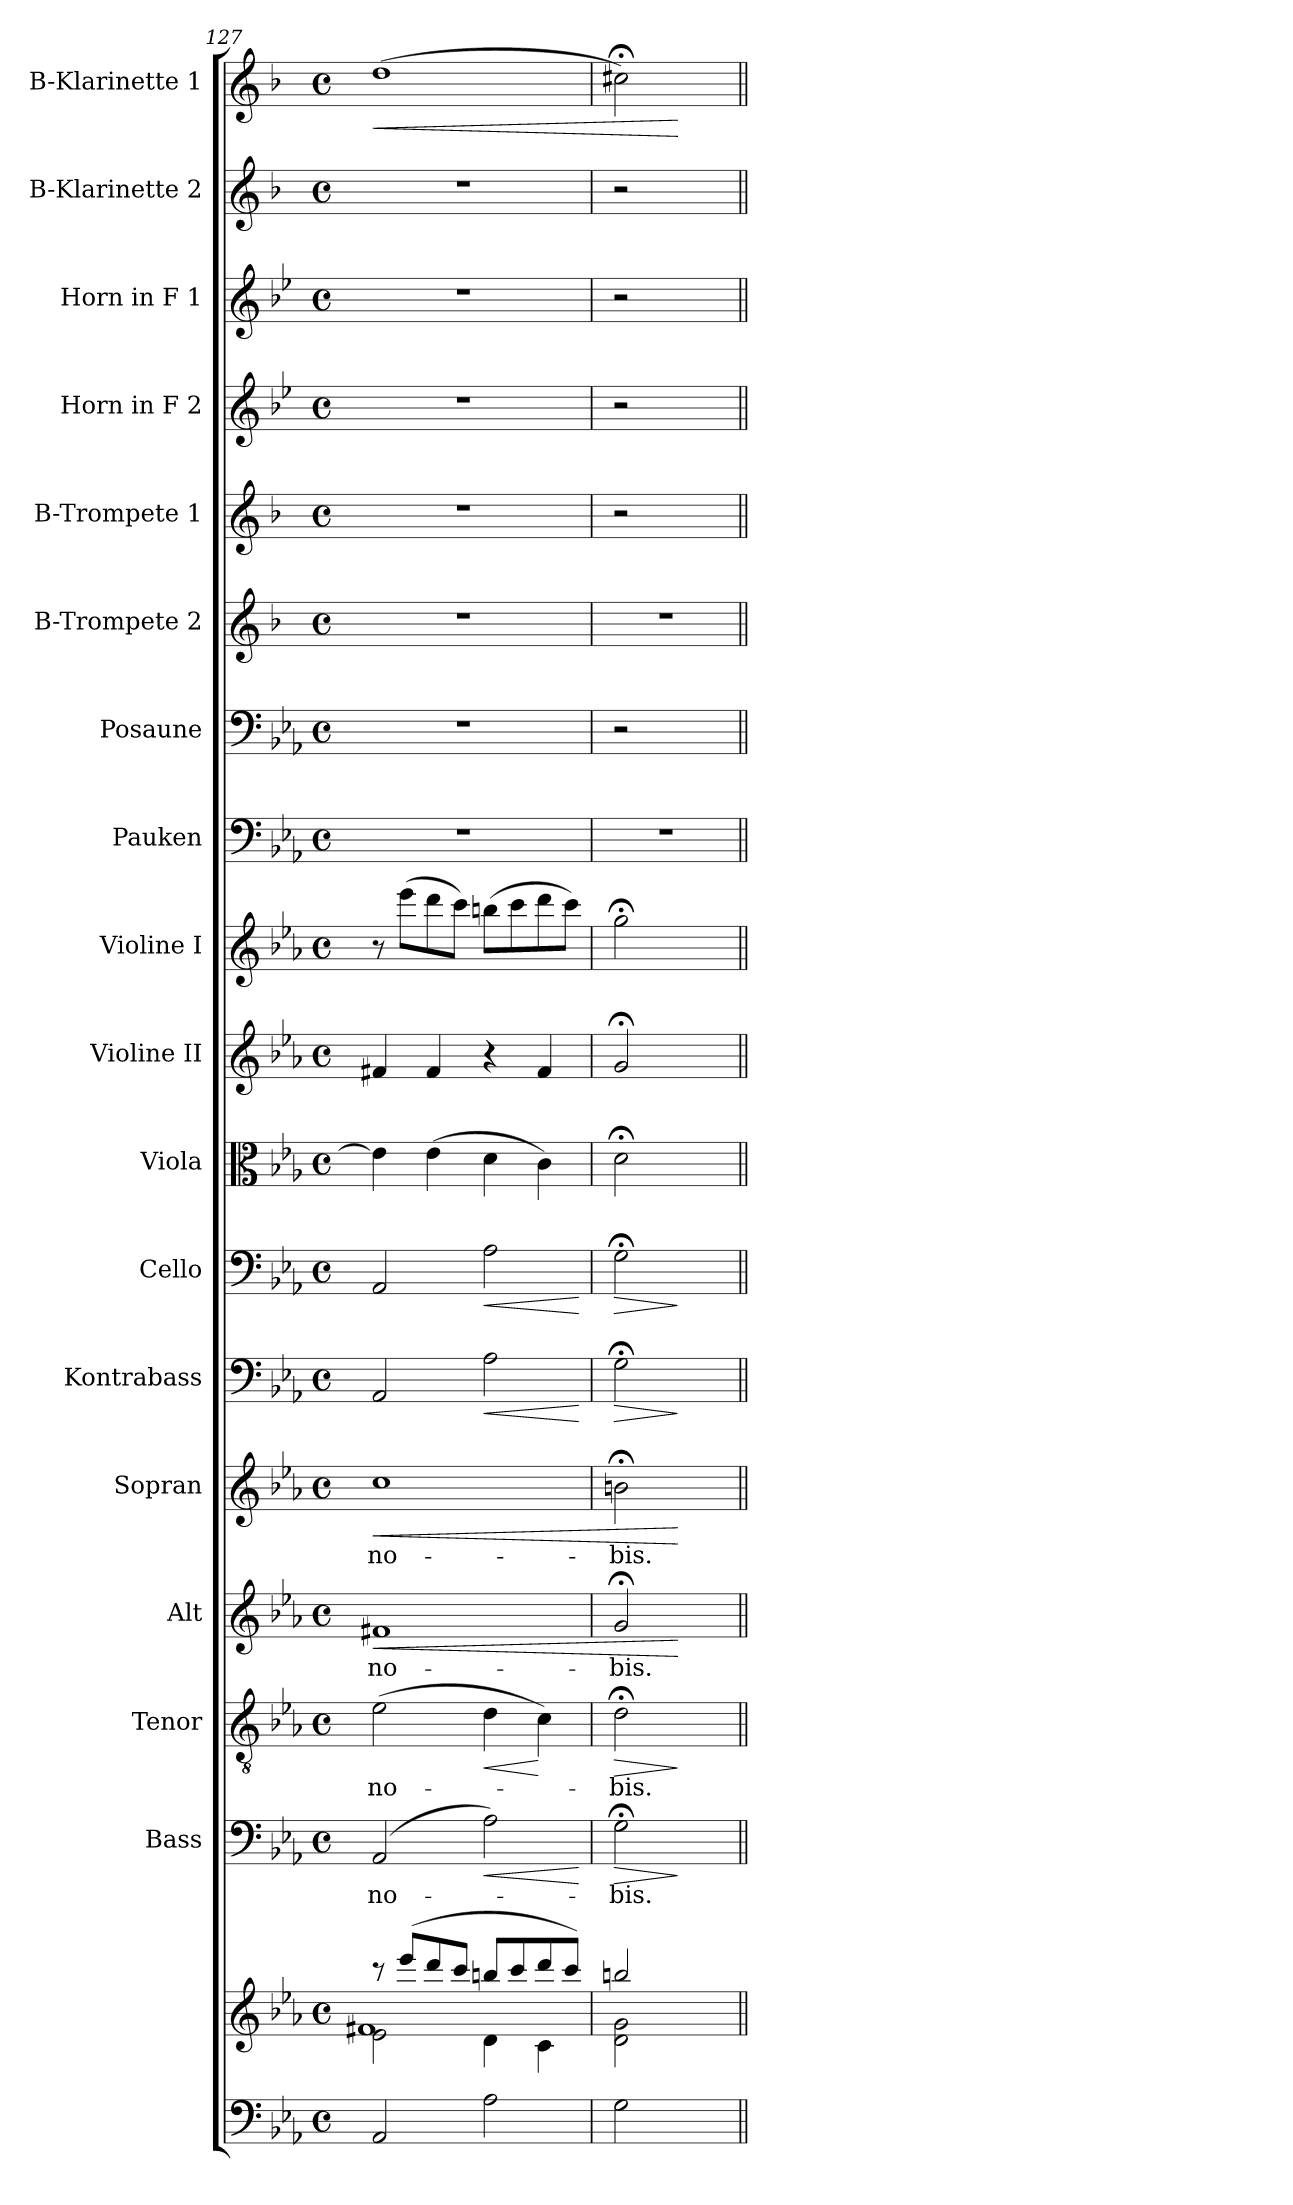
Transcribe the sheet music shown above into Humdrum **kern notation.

**kern	**kern	**kern	**text	**dynam	**kern	**text	**dynam	**kern	**text	**dynam	**kern	**text	**dynam	**kern	**dynam	**kern	**dynam	**kern	**kern	**kern	**kern	**kern	**kern	**kern	**kern	**kern	**kern	**kern	**dynam
*part18	*part18	*part17	*part17	*part17	*part16	*part16	*part16	*part15	*part15	*part15	*part14	*part14	*part14	*part13	*part13	*part12	*part12	*part11	*part10	*part9	*part8	*part7	*part6	*part5	*part4	*part3	*part2	*part1	*part1
*staff19	*staff18	*staff17	*staff17	*staff17	*staff16	*staff16	*staff16	*staff15	*staff15	*staff15	*staff14	*staff14	*staff14	*staff13	*staff13	*staff12	*staff12	*staff11	*staff10	*staff9	*staff8	*staff7	*staff6	*staff5	*staff4	*staff3	*staff2	*staff1	*staff1
*	*	*I"Bass	*	*	*I"Tenor	*	*	*I"Alt	*	*	*I"Sopran	*	*	*I"Kontrabass	*	*I"Cello	*	*I"Viola	*I"Violine II	*I"Violine I	*I"Pauken	*I"Posaune	*I"B-Trompete 2	*I"B-Trompete 1	*I"Horn in F 2	*I"Horn in F 1	*I"B-Klarinette 2	*I"B-Klarinette 1	*
*	*	*I'B.	*	*	*I'T.	*	*	*I'A.	*	*	*I'S.	*	*	*I'Kb.	*	*	*	*I'Vla.	*I'Vl. II	*I'Vl. I	*I'Pk.	*I'Pos.	*I'B Trp. 2	*I'B Trp. 1	*	*	*I'B Kl. 2	*I'B Kl. 1	*
*clefF4	*clefG2	*clefF4	*	*	*clefGv2	*	*	*clefG2	*	*	*clefG2	*	*	*clefF4	*	*clefF4	*	*clefC3	*clefG2	*clefG2	*clefF4	*clefF4	*clefG2	*clefG2	*clefG2	*clefG2	*clefG2	*clefG2	*
*	*	*	*	*	*	*	*	*	*	*	*	*	*	*ITrd7c12	*	*	*	*	*	*	*	*	*ITrd1c2	*ITrd1c2	*ITrd4c7	*ITrd4c7	*ITrd1c2	*ITrd1c2	*
*k[b-e-a-]	*k[b-e-a-]	*k[b-e-a-]	*	*	*k[b-e-a-]	*	*	*k[b-e-a-]	*	*	*k[b-e-a-]	*	*	*k[b-e-a-]	*	*k[b-e-a-]	*	*k[b-e-a-]	*k[b-e-a-]	*k[b-e-a-]	*k[b-e-a-]	*k[b-e-a-]	*k[b-e-a-]	*k[b-e-a-]	*k[b-e-a-]	*k[b-e-a-]	*k[b-e-a-]	*k[b-e-a-]	*
*E-:	*E-:	*E-:	*	*	*E-:	*	*	*E-:	*	*	*E-:	*	*	*E-:	*	*E-:	*	*E-:	*E-:	*E-:	*E-:	*E-:	*E-:	*E-:	*E-:	*E-:	*E-:	*E-:	*
*M4/4	*M4/4	*M4/4	*	*	*M4/4	*	*	*M4/4	*	*	*M4/4	*	*	*M4/4	*	*M4/4	*	*M4/4	*M4/4	*M4/4	*M4/4	*M4/4	*M4/4	*M4/4	*M4/4	*M4/4	*M4/4	*M4/4	*
*met(c)	*met(c)	*met(c)	*	*	*met(c)	*	*	*met(c)	*	*	*met(c)	*	*	*met(c)	*	*met(c)	*	*met(c)	*met(c)	*met(c)	*met(c)	*met(c)	*met(c)	*met(c)	*met(c)	*met(c)	*met(c)	*met(c)	*
=127	=127	=127	=127	=127	=127	=127	=127	=127	=127	=127	=127	=127	=127	=127	=127	=127	=127	=127	=127	=127	=127	=127	=127	=127	=127	=127	=127	=127	=127
*	*^	*	*	*	*	*	*	*	*	*	*	*	*	*	*	*	*	*	*	*	*	*	*	*	*	*	*	*	*
*	*	*^	*	*	*	*	*	*	*	*	*	*	*	*	*	*	*	*	*	*	*	*	*	*	*	*	*	*	*	*
!	!	!	!	!	!LO:LY:b	!	!	!LO:LY:b	!	!	!LO:LY:b	!LO:HP:b	!	!LO:LY:b	!LO:HP:b	!	!	!	!	!	!	!	!	!	!	!	!	!	!	!	!LO:HP:b
2AA-/	8rbb	2e-\	1f#X	(2AA-/	no-	.	(>2e-\	no-	.	1f#X	no-	<	1cc	no-	<	2AAA-/	.	2AA-/	.	4e-\]	4f#X/	8r	1r	1r	1r	1r	1r	1r	1r	(>1cc	<
.	(>8eee-/L	.	.	.	.	.	.	.	.	.	.	.	.	.	.	.	.	.	.	.	.	(>8eee-\L	.	.	.	.	.	.	.	.	.
.	8ddd/	.	.	.	.	.	.	.	.	.	.	.	.	.	.	.	.	.	.	(>4e-\	4f#/	8ddd\	.	.	.	.	.	.	.	.	.
.	8ccc/J	.	.	.	.	.	.	.	.	.	.	.	.	.	.	.	.	.	.	.	.	8ccc\J)	.	.	.	.	.	.	.	.	.
!	!	!	!	!	!	!LO:HP:b	!	!	!LO:HP:b	!	!	!	!	!	!	!	!LO:HP:b	!	!LO:HP:b	!	!	!	!	!	!	!	!	!	!	!	!
2A-\	8bbn/L	4d\	.	2A-\)	.	<	4d\	.	<	.	.	.	.	.	.	2AA-\	<	2A-\	<	4d\	4r	(>8bbn\L	.	.	.	.	.	.	.	.	.
.	8ccc/	.	.	.	.	.	.	.	.	.	.	.	.	.	.	.	.	.	.	.	.	8ccc\	.	.	.	.	.	.	.	.	.
.	8ddd/	4c\	.	.	.	.	4c\)	.	[	.	.	.	.	.	.	.	.	.	.	4c\)	4f#/	8ddd\	.	.	.	.	.	.	.	.	.
.	8ccc/J)	.	.	.	.	.	.	.	.	.	.	.	.	.	.	.	.	.	.	.	.	8ccc\J)	.	.	.	.	.	.	.	.	.
*	*v	*v	*v	*	*	*	*	*	*	*	*	*	*	*	*	*	*	*	*	*	*	*	*	*	*	*	*	*	*	*	*
.	.	.	.	[	.	.	.	.	.	.	.	.	.	.	[	.	[	.	.	.	.	.	.	.	.	.	.	.	.
=128	=128	=128	=128	=128	=128	=128	=128	=128	=128	=128	=128	=128	=128	=128	=128	=128	=128	=128	=128	=128	=128	=128	=128	=128	=128	=128	=128	=128	=128
*	*^	*	*	*	*	*	*	*	*	*	*	*	*	*	*	*	*	*	*	*	*	*	*	*	*	*	*	*	*
!	!	!	!	!LO:LY:b	!LO:HP:b	!	!LO:LY:b	!LO:HP:b	!	!LO:LY:b	!	!	!LO:LY:b	!	!	!LO:HP:b	!	!LO:HP:b	!	!	!	!	!	!	!	!	!	!	!	!
2G\	2bbn/	2d\ 2g\	2G;<\	-bis.	>	2d;<\	-bis.	>	2g;</	-bis.	.	2bn;<\	-bis.	.	2GG;<\	>	2G;<\	>	2d;<\	2g;</	2gg;<\	1r	2r	1r	2r	2r	2r	2r	2bn;<\)	.
2ryy	2ryy	2ryy	2ryy	.	]	2ryy	.	]	2ryy	.	[	2ryy	.	[	2ryy	]	2ryy	]	2ryy	2ryy	2ryy	.	2ryy	.	2ryy	2ryy	2ryy	2ryy	2ryy	[
*	*v	*v	*	*	*	*	*	*	*	*	*	*	*	*	*	*	*	*	*	*	*	*	*	*	*	*	*	*	*	*
=||	=||	=||	=||	=||	=||	=||	=||	=||	=||	=||	=||	=||	=||	=||	=||	=||	=||	=||	=||	=||	=||	=||	=||	=||	=||	=||	=||	=||	=||
*-	*-	*-	*-	*-	*-	*-	*-	*-	*-	*-	*-	*-	*-	*-	*-	*-	*-	*-	*-	*-	*-	*-	*-	*-	*-	*-	*-	*-	*-
